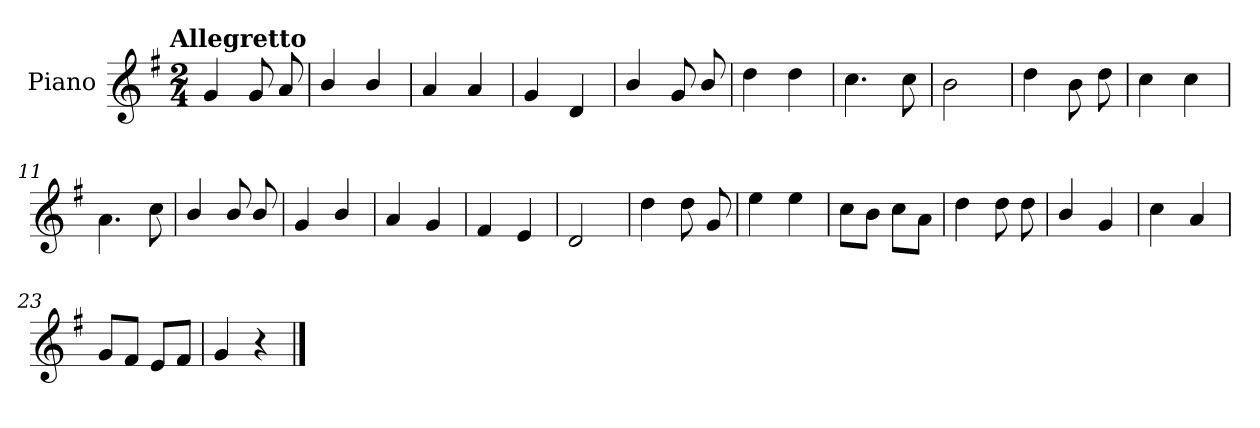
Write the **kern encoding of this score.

**kern
*part1
*staff1
*I"Piano
*I'Pno.
*clefG2
*k[f#]
!!LO:TX:omd:t=Allegretto
*M2/4
*MM116
=1
4g/
8g/
8a/
=2
4b/
4b/
=3
4a/
4a/
=4
4g/
4d/
=5
4b/
8g/
8b/
=6
4dd\
4dd\
=7
4.cc\
8cc\
!!LO:LB:g=z
=8
2b\
=9
4dd\
8b\
8dd\
=10
4cc\
4cc\
=11
4.a\
8cc\
=12
4b/
8b/
8b/
=13
4g/
4b/
=14
4a/
4g/
=15
4f#/
4e/
=16
2d/
=17
4dd\
8dd\
8g/
!!LO:LB:g=z
=18
4ee\
4ee\
=19
8cc\L
8b\J
8cc\L
8a\J
=20
4dd\
8dd\
8dd\
=21
4b/
4g/
=22
4cc\
4a/
=23
8g/L
8f#/J
8e/L
8f#/J
=24
4g/
4r
==
*-
